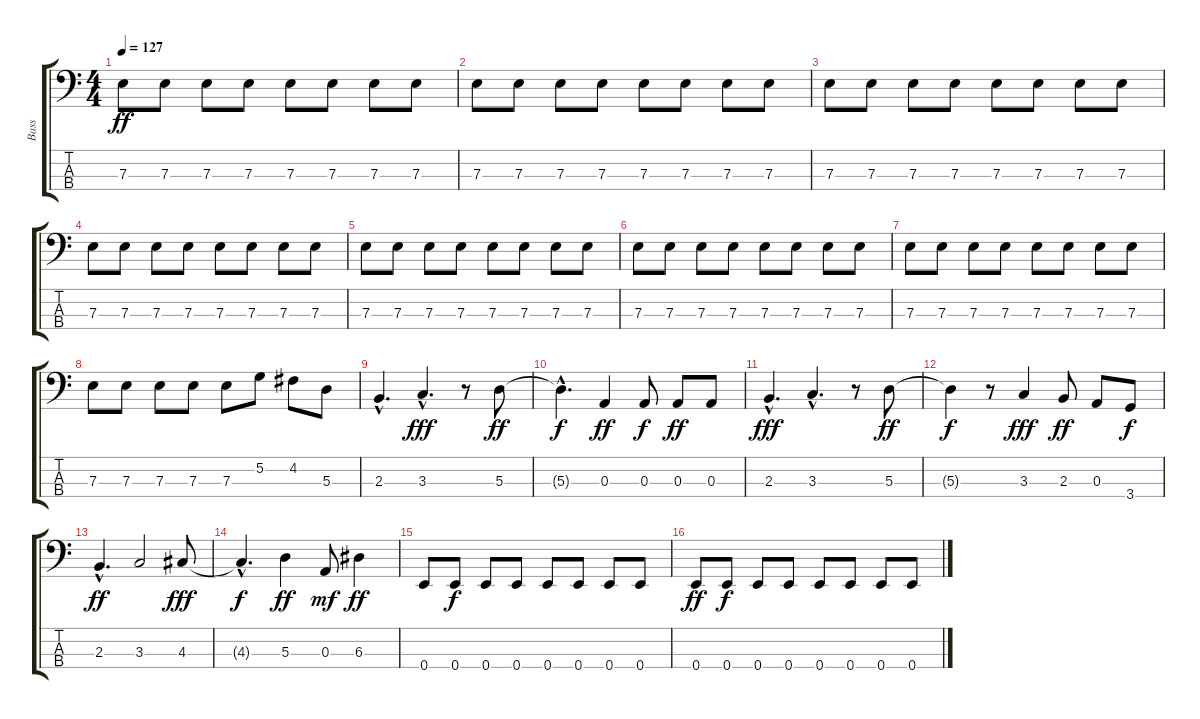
\track ("Bass" "Bass") {instrument electricbassfinger}
\staff {score tabs}
\tuning (G2 D2 A1 E1) {hide}
\ts (4 4)
\tempo 127
\clef f4
\ks c
7.3.8{dy ff} 7.3.8 7.3.8 7.3.8 7.3.8 7.3.8 7.3.8 7.3.8 |
7.3.8 7.3.8 7.3.8 7.3.8 7.3.8 7.3.8 7.3.8 7.3.8 |
7.3.8 7.3.8 7.3.8 7.3.8 7.3.8 7.3.8 7.3.8 7.3.8 |
7.3.8 7.3.8 7.3.8 7.3.8 7.3.8 7.3.8 7.3.8 7.3.8 |
7.3.8 7.3.8 7.3.8 7.3.8 7.3.8 7.3.8 7.3.8 7.3.8 |
7.3.8 7.3.8 7.3.8 7.3.8 7.3.8 7.3.8 7.3.8 7.3.8 |
7.3.8 7.3.8 7.3.8 7.3.8 7.3.8 7.3.8 7.3.8 7.3.8 |
7.3.8 7.3.8 7.3.8 7.3.8 7.3.8 5.2.8 4.2.8 5.3.8 |
2.3{hac}.4{d} 3.3{hac}.4{d dy fff} r.8 5.3.8{dy ff} |
5.3{hac t}.4{d dy f} 0.3.4{dy ff} 0.3.8{dy f} 0.3.8{dy ff} 0.3.8 |
2.3{hac}.4{d dy fff} 3.3{hac}.4{d} r.8 5.3.8{dy ff} |
5.3{t}.4{dy f} r.8 3.3.4{dy fff} 2.3.8{dy ff} 0.3.8 3.4.8{dy f} |
2.3{hac}.4{d dy ff} 3.3.2 4.3.8{dy fff} |
4.3{hac t}.4{d dy f} 5.3.4{dy ff} 0.3.8{dy mf} 6.3.4{dy ff} |
0.4.8 0.4.8{dy f} 0.4.8 0.4.8 0.4.8 0.4.8 0.4.8 0.4.8 |
0.4.8{dy ff} 0.4.8{dy f} 0.4.8 0.4.8 0.4.8 0.4.8 0.4.8 0.4.8
